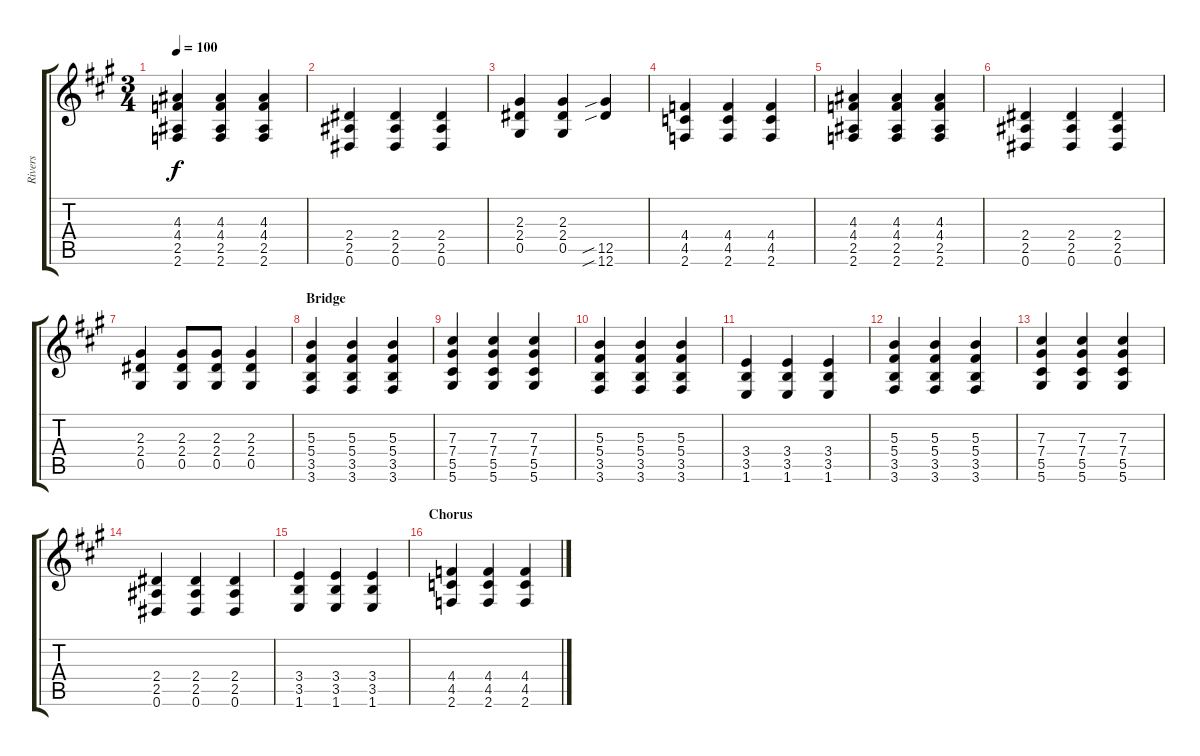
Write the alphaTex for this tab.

\track ("Rivers" "Rivers") {instrument overdrivenguitar}
\staff {score tabs}
\tuning (Eb4 Bb3 Gb3 Db3 Ab2 Eb2) {hide}
\ts (3 4)
\tempo 100
\clef g2
\ks a
(4.3 4.4 2.5 2.6).4{dy f} (4.3 4.4 2.5 2.6).4 (4.3 4.4 2.5 2.6).4 |
(2.4 2.5 0.6).4 (2.4 2.5 0.6).4 (2.4 2.5 0.6).4 |
(2.3 2.4 0.5).4 (2.3 2.4 0.5).4 (12.5{sib} 12.6{sib}).4 |
(4.4 4.5 2.6).4 (4.4 4.5 2.6).4 (4.4 4.5 2.6).4 |
(4.3 4.4 2.5 2.6).4 (4.3 4.4 2.5 2.6).4 (4.3 4.4 2.5 2.6).4 |
(2.4 2.5 0.6).4 (2.4 2.5 0.6).4 (2.4 2.5 0.6).4 |
(2.3 2.4 0.5).4 (2.3 2.4 0.5).8 (2.3 2.4 0.5).8 (2.3 2.4 0.5).4 |
\section ("" "Bridge")
(5.3 5.4 3.5 3.6).4 (5.3 5.4 3.5 3.6).4 (5.3 5.4 3.5 3.6).4 |
(7.3 7.4 5.5 5.6).4 (7.3 7.4 5.5 5.6).4 (7.3 7.4 5.5 5.6).4 |
(5.3 5.4 3.5 3.6).4 (5.3 5.4 3.5 3.6).4 (5.3 5.4 3.5 3.6).4 |
(3.4 3.5 1.6).4 (3.4 3.5 1.6).4 (3.4 3.5 1.6).4 |
(5.3 5.4 3.5 3.6).4 (5.3 5.4 3.5 3.6).4 (5.3 5.4 3.5 3.6).4 |
(7.3 7.4 5.5 5.6).4 (7.3 7.4 5.5 5.6).4 (7.3 7.4 5.5 5.6).4 |
(2.4 2.5 0.6).4 (2.4 2.5 0.6).4 (2.4 2.5 0.6).4 |
(3.4 3.5 1.6).4 (3.4 3.5 1.6).4 (3.4 3.5 1.6).4 |
\section ("" "Chorus")
(4.4 4.5 2.6).4 (4.4 4.5 2.6).4 (4.4 4.5 2.6).4
